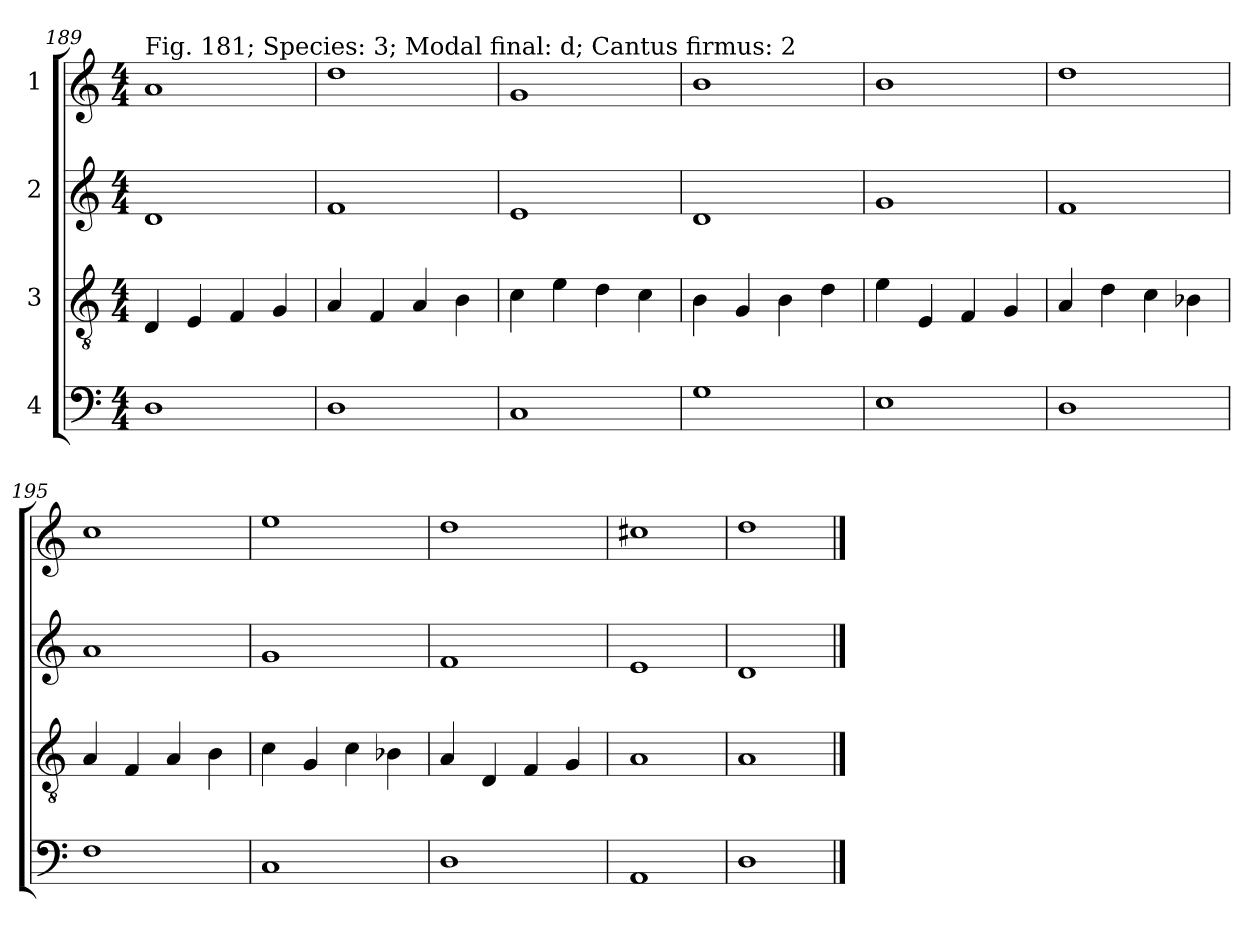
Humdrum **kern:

**kern	**kern	**kern	**kern
*part4	*part3	*part2	*part1
*staff4	*staff3	*staff2	*staff1
*I"4	*I"3	*I"2	*I"1
!!LO:LB:g=z
*clefF4	*clefGv2	*clefG2	*clefG2
*k[]	*k[]	*k[]	*k[]
*M4/4	*M4/4	*M4/4	*M4/4
=189	=189	=189	=189
!	!	!	!LO:TX:a:t=Fig. 181; Species&colon; 3; Modal final&colon; d; Cantus firmus&colon; 2
1D	4D/	1d	1a
.	4E/	.	.
.	4F/	.	.
.	4G/	.	.
=190	=190	=190	=190
1D	4A/	1f	1dd
.	4F/	.	.
.	4A/	.	.
.	4B\	.	.
=191	=191	=191	=191
1C	4c\	1e	1g
.	4e\	.	.
.	4d\	.	.
.	4c\	.	.
=192	=192	=192	=192
1G	4B\	1d	1b
.	4G/	.	.
.	4B\	.	.
.	4d\	.	.
=193	=193	=193	=193
1E	4e\	1g	1b
.	4E/	.	.
.	4F/	.	.
.	4G/	.	.
=194	=194	=194	=194
1D	4A/	1f	1dd
.	4d\	.	.
.	4c\	.	.
.	4B-X\	.	.
!!LO:LB:g=z
=195	=195	=195	=195
1F	4A/	1a	1cc
.	4F/	.	.
.	4A/	.	.
.	4B\	.	.
=196	=196	=196	=196
1C	4c\	1g	1ee
.	4G/	.	.
.	4c\	.	.
.	4B-X\	.	.
=197	=197	=197	=197
1D	4A/	1f	1dd
.	4D/	.	.
.	4F/	.	.
.	4G/	.	.
=198	=198	=198	=198
1AA	1A	1e	1cc#X
=199	=199	=199	=199
1D	1A	1d	1dd
==	==	==	==
*-	*-	*-	*-
